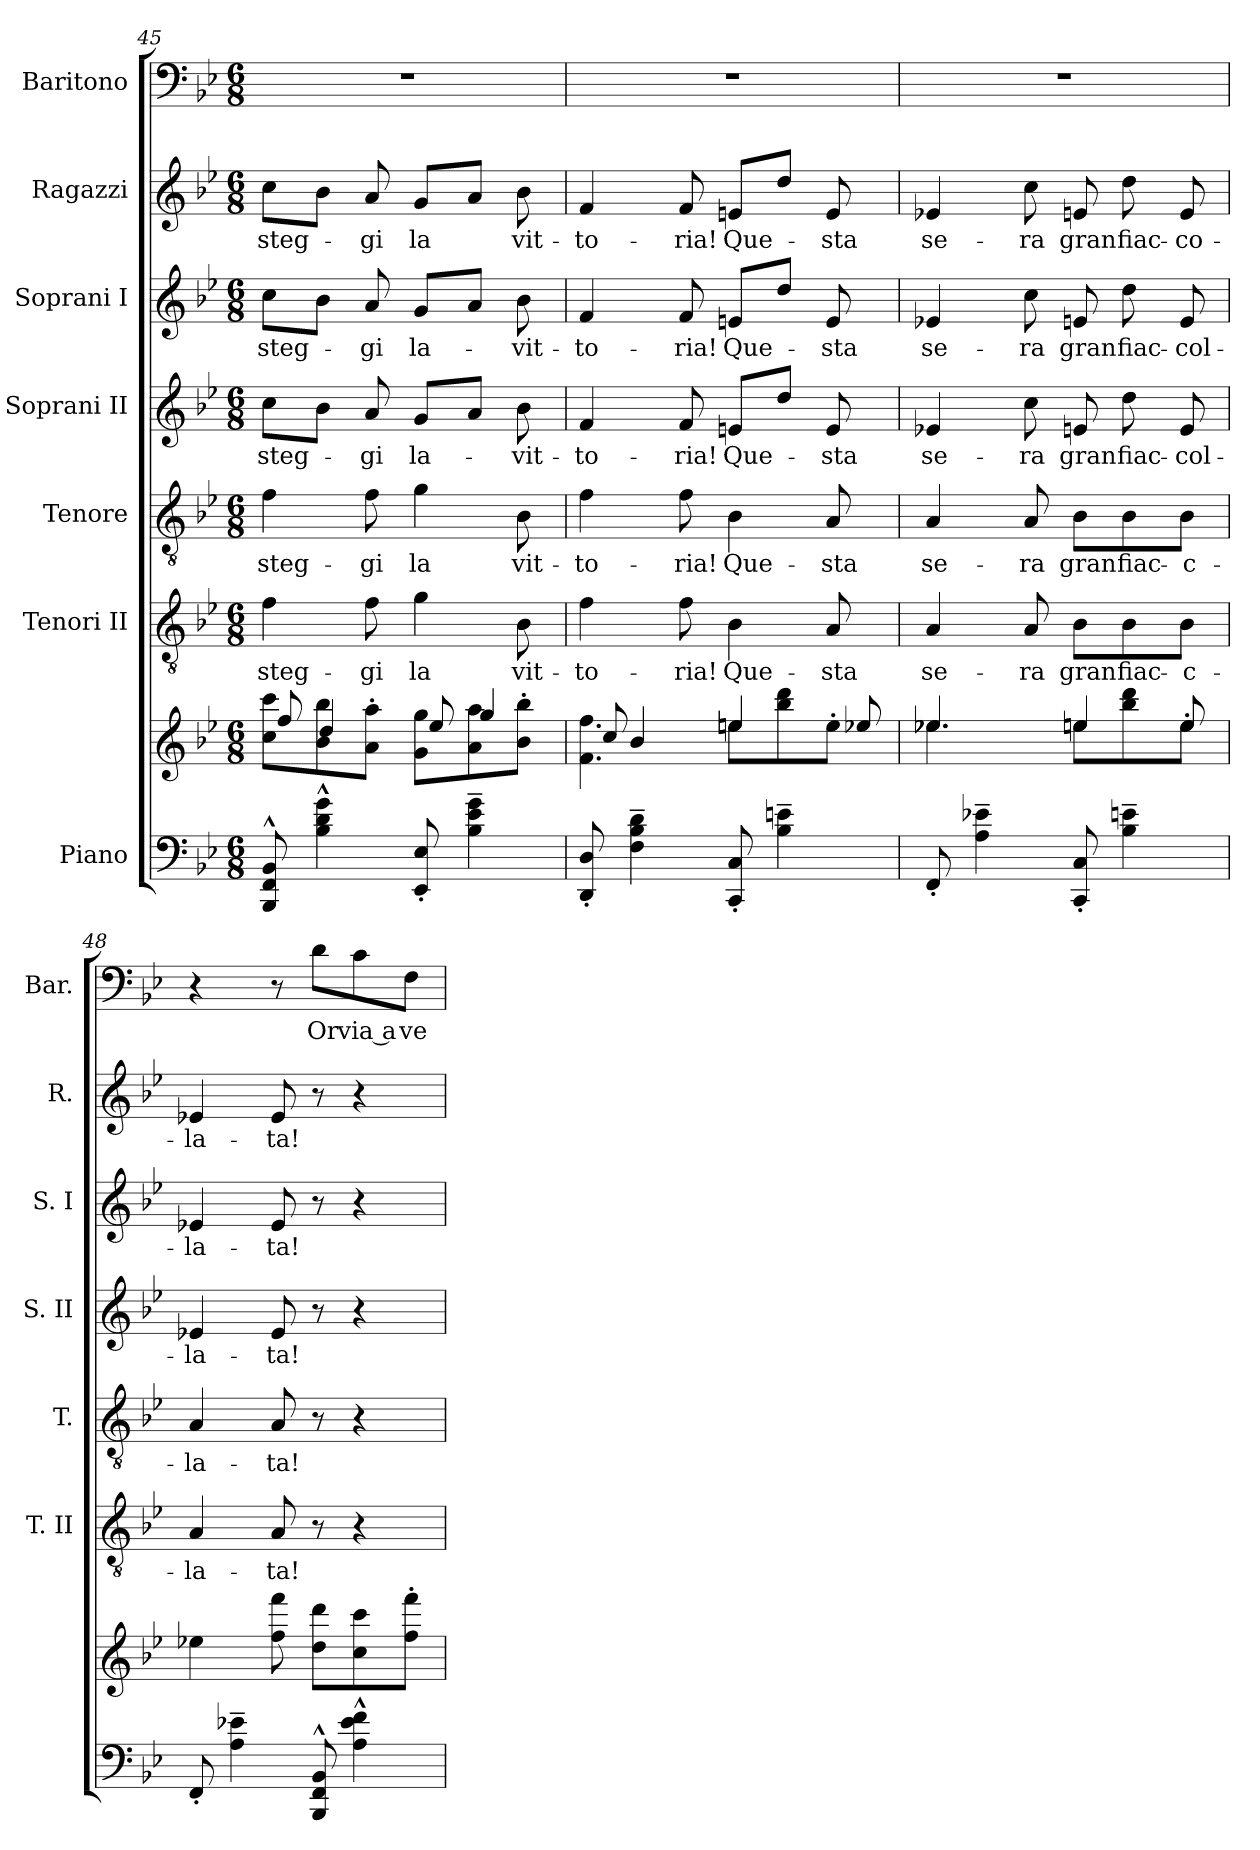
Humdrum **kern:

**kern	**kern	**kern	**text	**kern	**text	**kern	**text	**kern	**text	**kern	**text	**kern	**text
*part7	*part7	*part6	*part6	*part5	*part5	*part4	*part4	*part3	*part3	*part2	*part2	*part1	*part1
*staff8	*staff7	*staff6	*staff6	*staff5	*staff5	*staff4	*staff4	*staff3	*staff3	*staff2	*staff2	*staff1	*staff1
*I"Piano	*	*I"Tenori II	*	*I"Tenore	*	*I"Soprani II	*	*I"Soprani I	*	*I"Ragazzi	*	*I"Baritono	*
*	*	*I'T. II	*	*I'T.	*	*I'S. II	*	*I'S. I	*	*I'R.	*	*I'Bar.	*
*clefF4	*clefG2	*clefGv2	*	*clefGv2	*	*clefG2	*	*clefG2	*	*clefG2	*	*clefF4	*
*k[b-e-]	*k[b-e-]	*k[b-e-]	*	*k[b-e-]	*	*k[b-e-]	*	*k[b-e-]	*	*k[b-e-]	*	*k[b-e-]	*
*M6/8	*M6/8	*M6/8	*	*M6/8	*	*M6/8	*	*M6/8	*	*M6/8	*	*M6/8	*
=45	=45	=45	=45	=45	=45	=45	=45	=45	=45	=45	=45	=45	=45
*	*^	*	*	*	*	*	*	*	*	*	*	*	*
!	!	!	!	!LO:LY:b	!	!LO:LY:b	!	!LO:LY:b	!	!LO:LY:b	!	!LO:LY:b	!	!
8BBB-/^^ 8FF/^^ 8BB-/^^	8cc\ 8ccc\L	8ff/	4f\	-steg-	4f\	-steg-	8cc\L	-steg-	8cc\L	-steg-	8cc\L	-steg-	2.r	.
4B-\^^ 4d\^^ 4g\^^	8b-\ 8bb-\	4dd/	.	.	.	.	8b-\J	.	8b-\J	.	8b-\J	.	.	.
!	!	!	!	!LO:LY:b	!	!LO:LY:b	!	!LO:LY:b	!	!LO:LY:b	!	!LO:LY:b	!	!
.	8a\' 8aa\'J	.	8f\	-gi	8f\	-gi	8a/	-gi	8a/	-gi	8a/	-gi	.	.
!	!	!	!	!LO:LY:b	!	!LO:LY:b	!	!LO:LY:b	!	!LO:LY:b	!	!LO:LY:b	!	!
8EE-/' 8E-/'	8g\ 8gg\L	8ee-/	4g\	la	4g\	la	8g/L	la-	8g/L	la-	8g/L	la	.	.
4B-\~ 4e-\~ 4g\~	8a\ 8aa\	4gg/	.	.	.	.	8a/J	.	8a/J	.	8a/J	.	.	.
!	!	!	!	!LO:LY:b	!	!LO:LY:b	!	!LO:LY:b	!	!LO:LY:b	!	!LO:LY:b	!	!
.	8b-\' 8bb-\'J	.	8B-\	vit-	8B-\	vit-	8b-\	-vit-	8b-\	-vit-	8b-\	vit-	.	.
!!LO:PB:g=z
=46	=46	=46	=46	=46	=46	=46	=46	=46	=46	=46	=46	=46	=46	=46
!	!	!	!	!LO:LY:b	!	!LO:LY:b	!	!LO:LY:b	!	!LO:LY:b	!	!LO:LY:b	!	!
8DD/' 8D/'	4.f\ 4.ff\	8cc/	4f\	-to-	4f\	-to-	4f/	-to-	4f/	-to-	4f/	-to-	2.r	.
4F\~ 4B-\~ 4d\~	.	4b-/	.	.	.	.	.	.	.	.	.	.	.	.
!	!	!	!	!LO:LY:b	!	!LO:LY:b	!	!LO:LY:b	!	!LO:LY:b	!	!LO:LY:b	!	!
.	.	.	8f\	-ria!	8f\	-ria!	8f/	-ria!	8f/	-ria!	8f/	-ria!	.	.
!	!	!	!	!LO:LY:b	!	!LO:LY:b	!	!LO:LY:b	!	!LO:LY:b	!	!LO:LY:b	!	!
8CC/' 8C/'	8een\L	4een/	4B-\	Que-	4B-\	Que-	8en/L	Que-	8en/L	Que-	8en/L	Que-	.	.
4B-\~ 4en\~	8bb-\ 8ddd\	.	.	.	.	.	8dd/J	.	8dd/J	.	8dd/J	.	.	.
!	!	!	!	!LO:LY:b	!	!LO:LY:b	!	!LO:LY:b	!	!LO:LY:b	!	!LO:LY:b	!	!
.	8ee'\J	8ee-X/	8A/	-sta	8A/	-sta	8e/	-sta	8e/	-sta	8e/	-sta	.	.
=47	=47	=47	=47	=47	=47	=47	=47	=47	=47	=47	=47	=47	=47	=47
!	!	!	!	!LO:LY:b	!	!LO:LY:b	!	!LO:LY:b	!	!LO:LY:b	!	!LO:LY:b	!	!
8FF'/	4.ee-X\	4.ee-X/	4A/	se-	4A/	se-	4e-X/	se-	4e-X/	se-	4e-X/	se-	2.r	.
4A\~ 4e-X\~	.	.	.	.	.	.	.	.	.	.	.	.	.	.
!	!	!	!	!LO:LY:b	!	!LO:LY:b	!	!LO:LY:b	!	!LO:LY:b	!	!LO:LY:b	!	!
.	.	.	8A/	-ra	8A/	-ra	8cc\	-ra	8cc\	-ra	8cc\	-ra	.	.
!	!	!	!	!LO:LY:b	!	!LO:LY:b	!	!LO:LY:b	!	!LO:LY:b	!	!LO:LY:b	!	!
8CC/' 8C/'	8een\L	4een/	8B-\L	gran	8B-\L	gran	8en/	gran	8en/	gran	8en/	gran	.	.
!	!	!	!	!LO:LY:b	!	!LO:LY:b	!	!LO:LY:b	!	!LO:LY:b	!	!LO:LY:b	!	!
4B-\~ 4en\~	8bb-\ 8ddd\	.	8B-\	fiac-	8B-\	fiac-	8dd\	fiac-	8dd\	fiac-	8dd\	fiac-	.	.
!	!	!	!	!LO:LY:b	!	!LO:LY:b	!	!LO:LY:b	!	!LO:LY:b	!	!LO:LY:b	!	!
.	8ee'\J	8ee/	8B-\J	-c-	8B-\J	-c-	8e/	-col-	8e/	-col-	8e/	-co-	.	.
=48	=48	=48	=48	=48	=48	=48	=48	=48	=48	=48	=48	=48	=48	=48
!	!	!	!	!LO:LY:b	!	!LO:LY:b	!	!LO:LY:b	!	!LO:LY:b	!	!LO:LY:b	!	!
*	*v	*v	*	*	*	*	*	*	*	*	*	*	*	*
8FF'/	4ee-X\	4A/	-la-	4A/	-la-	4e-X/	-la-	4e-X/	-la-	4e-X/	-la-	4r	.
4A\~ 4e-X\~	.	.	.	.	.	.	.	.	.	.	.	.	.
!	!	!	!LO:LY:b	!	!LO:LY:b	!	!LO:LY:b	!	!LO:LY:b	!	!LO:LY:b	!	!
.	8ff\ 8fff\	8A/	-ta!	8A/	-ta!	8e-/	-ta!	8e-/	-ta!	8e-/	-ta!	8r	.
!	!	!	!	!	!	!	!	!	!	!	!	!	!LO:LY:b
8BBB-/^^ 8FF/^^ 8BB-/^^	8dd\ 8ddd\L	8r	.	8r	.	8r	.	8r	.	8r	.	8d\L	Or
!	!	!	!	!	!	!	!	!	!	!	!	!	!LO:LY:b
4A\^^ 4e-\^^ 4f\^^	8cc\ 8ccc\	4r	.	4r	.	4r	.	4r	.	4r	.	8c\	via a
!	!	!	!	!	!	!	!	!	!	!	!	!	!LO:LY:b
.	8ff\' 8fff\'J	.	.	.	.	.	.	.	.	.	.	8F\J	ve-
=	=	=	=	=	=	=	=	=	=	=	=	=	=
*-	*-	*-	*-	*-	*-	*-	*-	*-	*-	*-	*-	*-	*-
